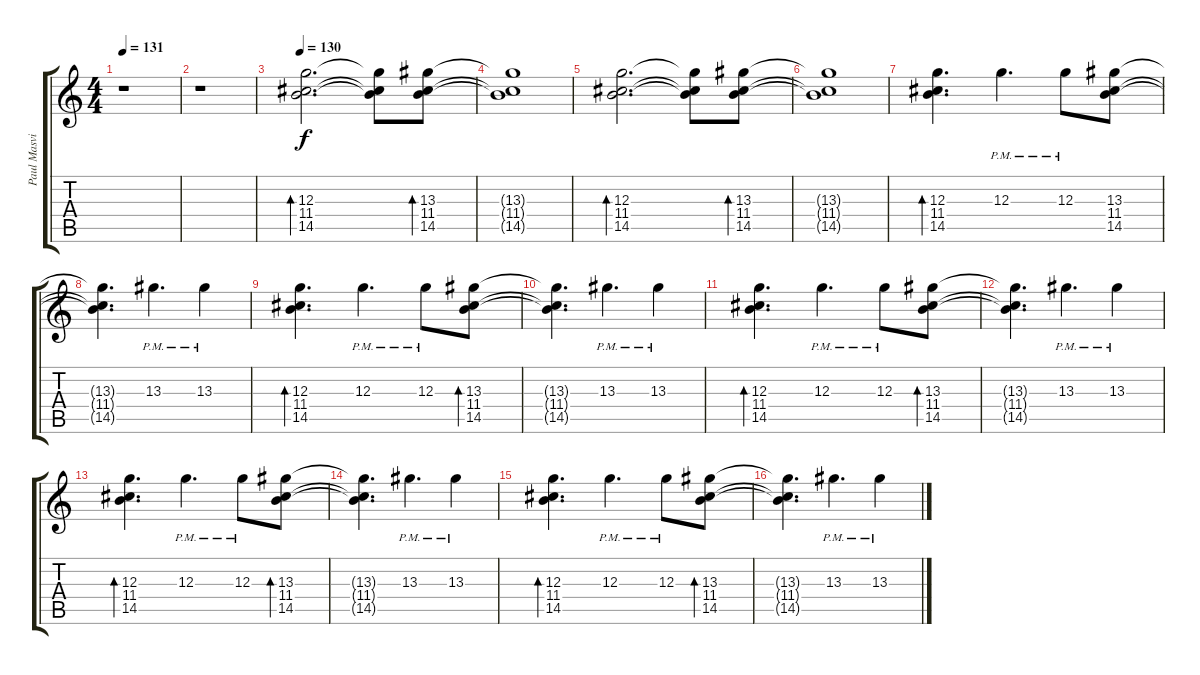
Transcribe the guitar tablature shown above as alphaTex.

\track ("Paul Masvidal (clean)" "Paul Masvi") {instrument electricguitarclean}
\staff {score tabs}
\tuning (E4 B3 G3 D3 A2 E2) {hide}
\ts (4 4)
\tempo 131
\clef g2
\ks c
r.1{dy f} |
r.1 |
\tempo 130
(12.3 11.4 14.5).2{d bd 120} (12.3{t} 11.4{t} 14.5{t}).8 (13.3 11.4 14.5).8{bd 120} |
(13.3{t} 11.4{t} 14.5{t}).1 |
(12.3 11.4 14.5).2{d bd 120} (12.3{t} 11.4{t} 14.5{t}).8 (13.3 11.4 14.5).8{bd 120} |
(13.3{t} 11.4{t} 14.5{t}).1 |
(12.3 11.4 14.5).4{d bd 120} 12.3{pm}.4{d} 12.3{pm}.8 (13.3 11.4 14.5).8 |
(13.3{t} 11.4{t} 14.5{t}).4{d} 13.3{pm}.4{d} 13.3{pm}.4 |
(12.3 11.4 14.5).4{d bd 120} 12.3{pm}.4{d} 12.3{pm}.8 (13.3 11.4 14.5).8{bd 120} |
(13.3{t} 11.4{t} 14.5{t}).4{d} 13.3{pm}.4{d} 13.3{pm}.4 |
(12.3 11.4 14.5).4{d bd 120} 12.3{pm}.4{d} 12.3{pm}.8 (13.3 11.4 14.5).8{bd 120} |
(13.3{t} 11.4{t} 14.5{t}).4{d} 13.3{pm}.4{d} 13.3{pm}.4 |
(12.3 11.4 14.5).4{d bd 120} 12.3{pm}.4{d} 12.3{pm}.8 (13.3 11.4 14.5).8{bd 120} |
(13.3{t} 11.4{t} 14.5{t}).4{d} 13.3{pm}.4{d} 13.3{pm}.4 |
(12.3 11.4 14.5).4{d bd 120} 12.3{pm}.4{d} 12.3{pm}.8 (13.3 11.4 14.5).8{bd 120} |
(13.3{t} 11.4{t} 14.5{t}).4{d} 13.3{pm}.4{d} 13.3{pm}.4
